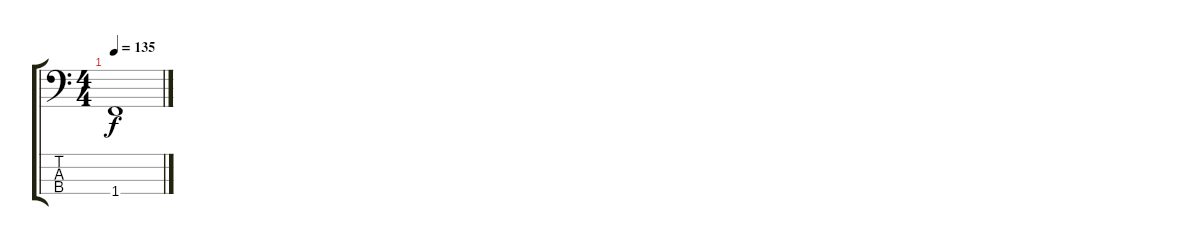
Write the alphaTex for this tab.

\track "" {instrument electricbasspick}
\staff {score tabs}
\tuning (G2 D2 A1 E1) {hide}
\ts (4 4)
\tempo 135
\clef f4
\ks c
1.4{t}.1{dy f}
